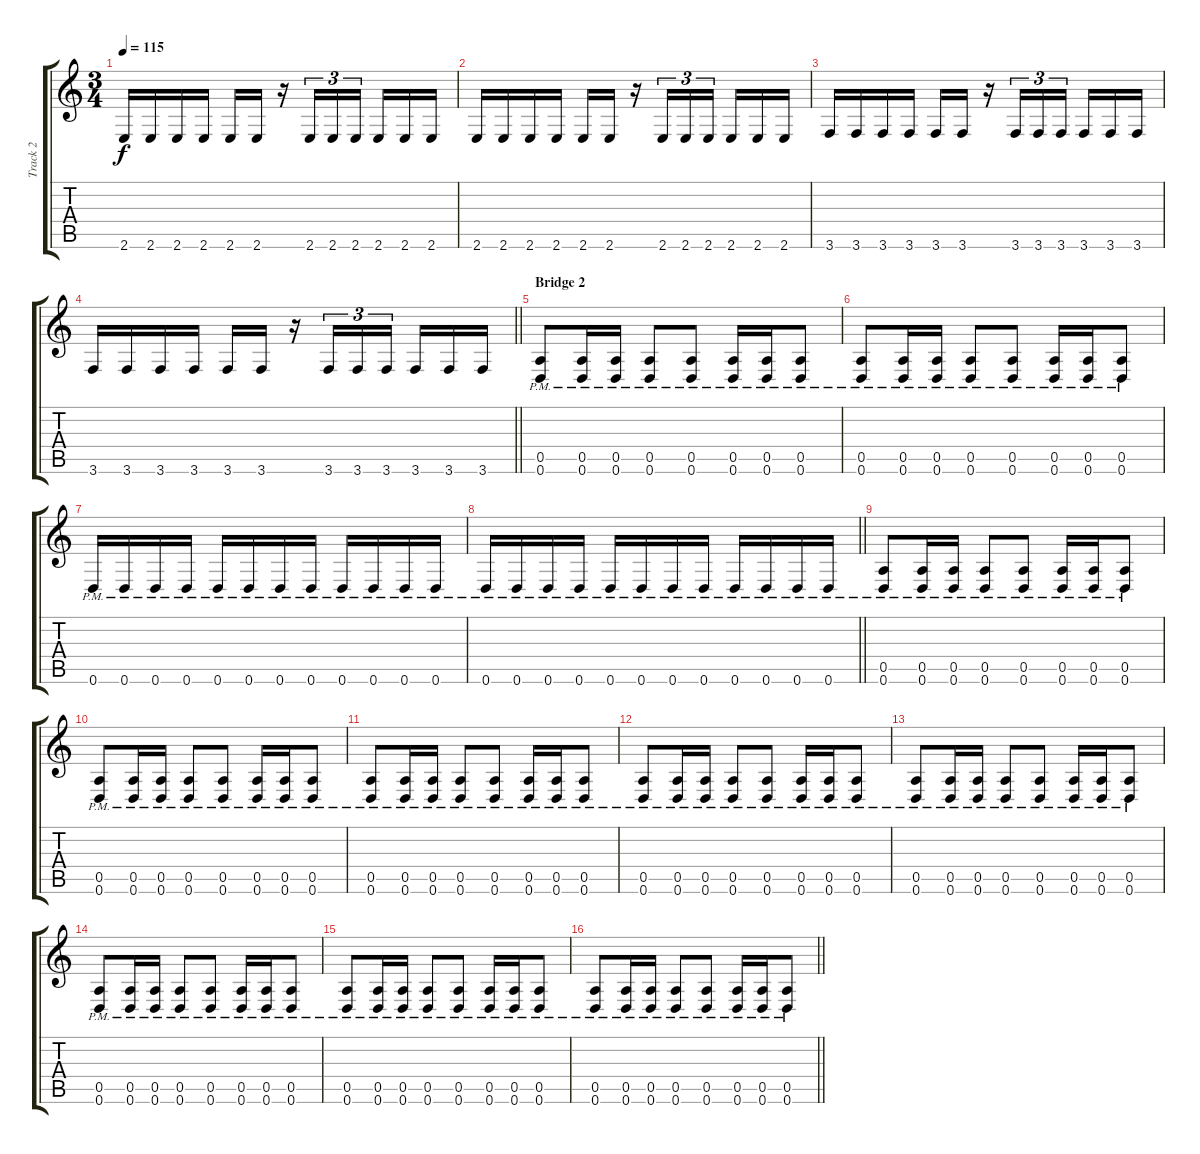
\track ("Track 2" "Track 2") {instrument overdrivenguitar}
\staff {score tabs}
\tuning (E4 B3 G3 D3 A2 D2) {hide}
\ts (3 4)
\tempo 115
\clef g2
\ks c
2.6.16{dy f} 2.6.16 2.6.16 2.6.16 2.6.16 2.6.16 r.16 2.6.16{tu (3 2)} 2.6.16{tu (3 2)} 2.6.16{tu (3 2) beam splitsecondary} 2.6.16 2.6.16 2.6.16 |
2.6.16 2.6.16 2.6.16 2.6.16 2.6.16 2.6.16 r.16 2.6.16{tu (3 2)} 2.6.16{tu (3 2)} 2.6.16{tu (3 2) beam splitsecondary} 2.6.16 2.6.16 2.6.16 |
3.6.16 3.6.16 3.6.16 3.6.16 3.6.16 3.6.16 r.16 3.6.16{tu (3 2)} 3.6.16{tu (3 2)} 3.6.16{tu (3 2) beam splitsecondary} 3.6.16 3.6.16 3.6.16 |
\barLineRight lightlight
3.6.16 3.6.16 3.6.16 3.6.16 3.6.16 3.6.16 r.16 3.6.16{tu (3 2)} 3.6.16{tu (3 2)} 3.6.16{tu (3 2) beam splitsecondary} 3.6.16 3.6.16 3.6.16 |
\section ("" "Bridge 2")
(0.5{pm} 0.6{pm}).8 (0.5{pm} 0.6{pm}).16 (0.5{pm} 0.6{pm}).16 (0.5{pm} 0.6{pm}).8 (0.5{pm} 0.6{pm}).8 (0.5{pm} 0.6{pm}).16 (0.5{pm} 0.6{pm}).16 (0.5{pm} 0.6{pm}).8 |
(0.5{pm} 0.6{pm}).8 (0.5{pm} 0.6{pm}).16 (0.5{pm} 0.6{pm}).16 (0.5{pm} 0.6{pm}).8 (0.5{pm} 0.6{pm}).8 (0.5{pm} 0.6{pm}).16 (0.5{pm} 0.6{pm}).16 (0.5{pm} 0.6{pm}).8 |
0.6{pm}.16 0.6{pm}.16 0.6{pm}.16 0.6{pm}.16 0.6{pm}.16 0.6{pm}.16 0.6{pm}.16 0.6{pm}.16 0.6{pm}.16 0.6{pm}.16 0.6{pm}.16 0.6{pm}.16 |
\barLineRight lightlight
0.6{pm}.16 0.6{pm}.16 0.6{pm}.16 0.6{pm}.16 0.6{pm}.16 0.6{pm}.16 0.6{pm}.16 0.6{pm}.16 0.6{pm}.16 0.6{pm}.16 0.6{pm}.16 0.6{pm}.16 |
(0.5{pm} 0.6{pm}).8 (0.5{pm} 0.6{pm}).16 (0.5{pm} 0.6{pm}).16 (0.5{pm} 0.6{pm}).8 (0.5{pm} 0.6{pm}).8 (0.5{pm} 0.6{pm}).16 (0.5{pm} 0.6{pm}).16 (0.5{pm} 0.6{pm}).8 |
(0.5{pm} 0.6{pm}).8 (0.5{pm} 0.6{pm}).16 (0.5{pm} 0.6{pm}).16 (0.5{pm} 0.6{pm}).8 (0.5{pm} 0.6{pm}).8 (0.5{pm} 0.6{pm}).16 (0.5{pm} 0.6{pm}).16 (0.5{pm} 0.6{pm}).8 |
(0.5{pm} 0.6{pm}).8 (0.5{pm} 0.6{pm}).16 (0.5{pm} 0.6{pm}).16 (0.5{pm} 0.6{pm}).8 (0.5{pm} 0.6{pm}).8 (0.5{pm} 0.6{pm}).16 (0.5{pm} 0.6{pm}).16 (0.5{pm} 0.6{pm}).8 |
(0.5{pm} 0.6{pm}).8 (0.5{pm} 0.6{pm}).16 (0.5{pm} 0.6{pm}).16 (0.5{pm} 0.6{pm}).8 (0.5{pm} 0.6{pm}).8 (0.5{pm} 0.6{pm}).16 (0.5{pm} 0.6{pm}).16 (0.5{pm} 0.6{pm}).8 |
(0.5{pm} 0.6{pm}).8 (0.5{pm} 0.6{pm}).16 (0.5{pm} 0.6{pm}).16 (0.5{pm} 0.6{pm}).8 (0.5{pm} 0.6{pm}).8 (0.5{pm} 0.6{pm}).16 (0.5{pm} 0.6{pm}).16 (0.5{pm} 0.6{pm}).8 |
(0.5{pm} 0.6{pm}).8 (0.5{pm} 0.6{pm}).16 (0.5{pm} 0.6{pm}).16 (0.5{pm} 0.6{pm}).8 (0.5{pm} 0.6{pm}).8 (0.5{pm} 0.6{pm}).16 (0.5{pm} 0.6{pm}).16 (0.5{pm} 0.6{pm}).8 |
(0.5{pm} 0.6{pm}).8 (0.5{pm} 0.6{pm}).16 (0.5{pm} 0.6{pm}).16 (0.5{pm} 0.6{pm}).8 (0.5{pm} 0.6{pm}).8 (0.5{pm} 0.6{pm}).16 (0.5{pm} 0.6{pm}).16 (0.5{pm} 0.6{pm}).8 |
\barLineRight lightlight
(0.5{pm} 0.6{pm}).8 (0.5{pm} 0.6{pm}).16 (0.5{pm} 0.6{pm}).16 (0.5{pm} 0.6{pm}).8 (0.5{pm} 0.6{pm}).8 (0.5{pm} 0.6{pm}).16 (0.5{pm} 0.6{pm}).16 (0.5{pm} 0.6{pm}).8
